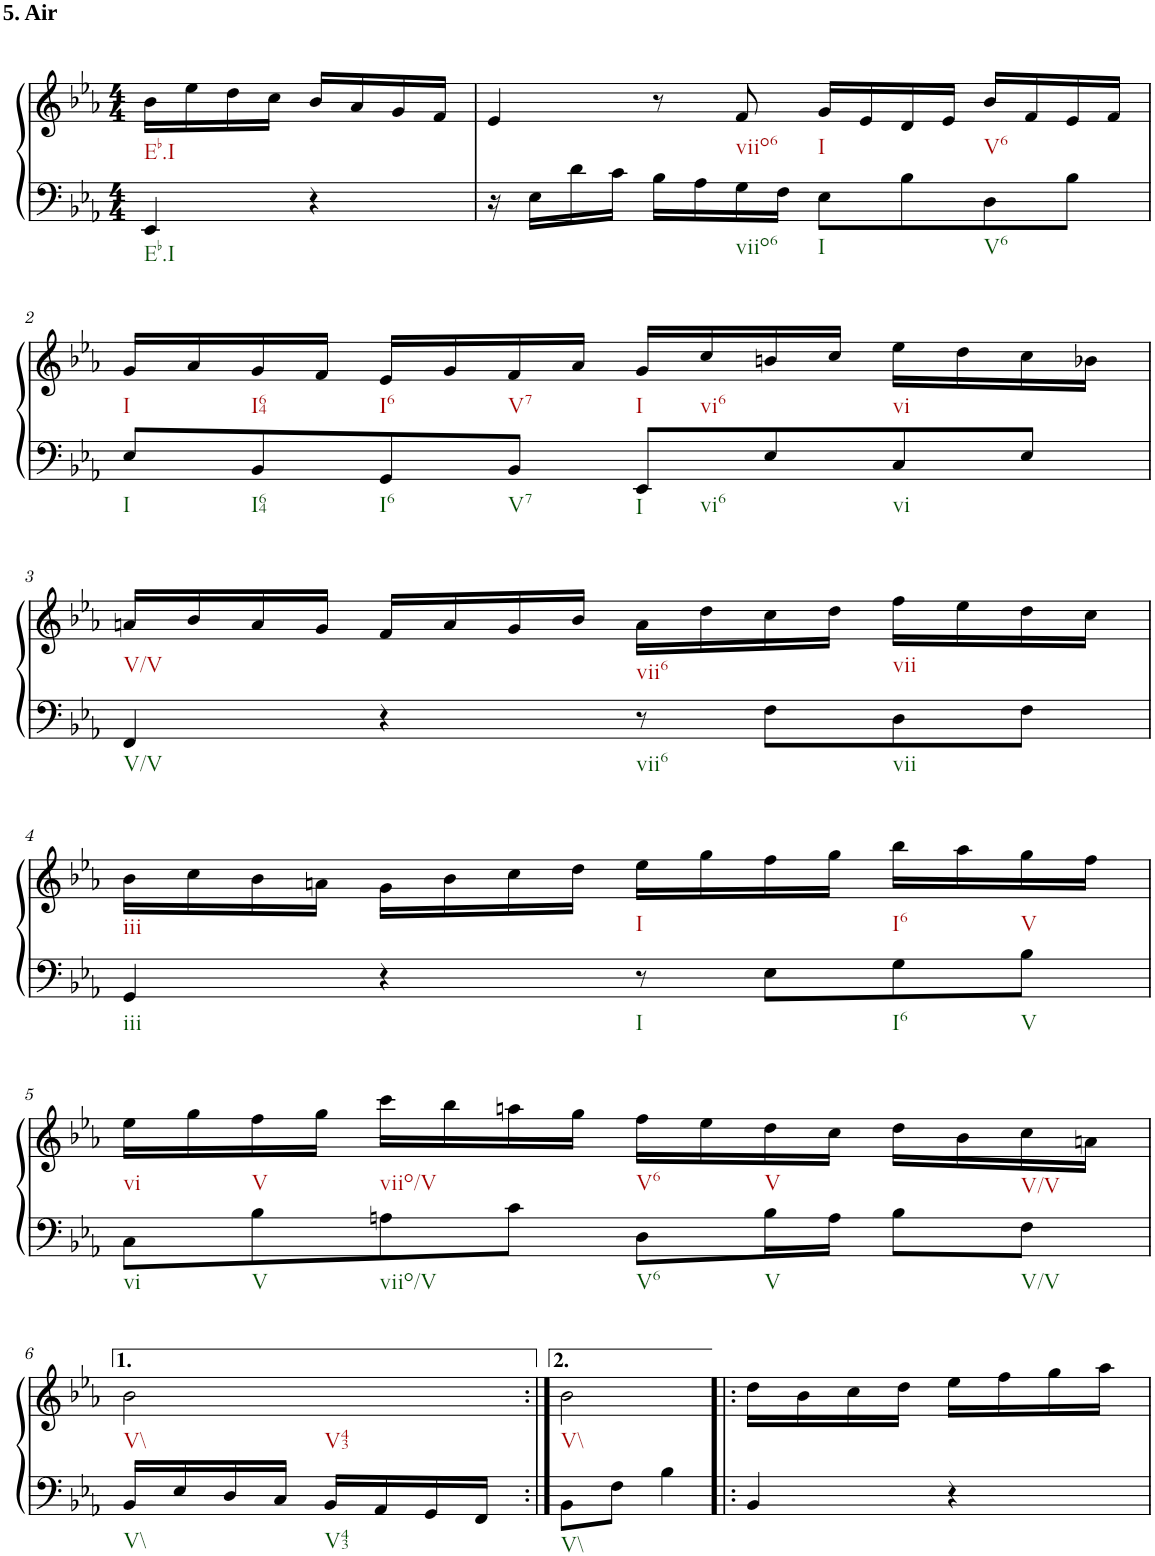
**kern	**kern
*part1	*part1
*staff2	*staff1
*I"Klavier linke Hand	*
*clefF4	*clefG2
*k[b-e-a-]	*k[b-e-a-]
*M4/4	*M4/4
=	=
!	!LO:TX:a:B:t=5. Air
4EE-/	16b-\LL
.	16ee-\
.	16dd\
.	16cc\JJ
4r	16b-/LL
.	16a-/
.	16g/
.	16f/JJ
=1	=1
16r	4e-/
16E-\LL	.
16d\	.
16c\JJ	.
16B-\LL	8r
16A-\	.
16G\	8f/
16F\JJ	.
8E-\L	16g/LL
.	16e-/
8B-\	16d/
.	16e-/JJ
8D\	16b-/LL
.	16f/
8B-\J	16e-/
.	16f/JJ
!!LO:LB:g=z
=2	=2
8E-/L	16g/LL
.	16a-/
8BB-/	16g/
.	16f/JJ
8GG/	16e-/LL
.	16g/
8BB-/J	16f/
.	16a-/JJ
8EE-/L	16g/LL
.	16cc/
8E-/	16bn/
.	16cc/JJ
8C/	16ee-\LL
.	16dd\
8E-/J	16cc\
.	16b-X\JJ
!!LO:LB:g=z
=3	=3
4FF/	16an/LL
.	16b-/
.	16a/
.	16g/JJ
4r	16f/LL
.	16a/
.	16g/
.	16b-/JJ
8r	16a\LL
.	16dd\
8F\L	16cc\
.	16dd\JJ
8D\	16ff\LL
.	16ee-\
8F\J	16dd\
.	16cc\JJ
!!LO:LB:g=z
=4	=4
4GG/	16b-\LL
.	16cc\
.	16b-\
.	16an\JJ
4r	16g\LL
.	16b-\
.	16cc\
.	16dd\JJ
8r	16ee-\LL
.	16gg\
8E-\L	16ff\
.	16gg\JJ
8G\	16bb-\LL
.	16aa-\
8B-\J	16gg\
.	16ff\JJ
!!LO:LB:g=z
=5	=5
8C\L	16ee-\LL
.	16gg\
8B-\	16ff\
.	16gg\JJ
8An\	16ccc\LL
.	16bb-\
8c\J	16aan\
.	16gg\JJ
8D\L	16ff\LL
.	16ee-\
16B-\L	16dd\
16A\JJ	16cc\JJ
8B-\L	16dd\LL
.	16b-\
8F\J	16cc\
.	16an\JJ
!!LO:LB:g=z
=6	=6
16BB-/LL	2b-\
16E-/	.
16D/	.
16C/JJ	.
16BB-/LL	.
16AA-/	.
16GG/	.
16FF/JJ	.
=6X1:|!	=6X1:|!
8BB-\L	2b-\
8F\J	.
4B-\	.
=6X2!|:	=6X2!|:
4BB-/	16dd\LL
.	16b-\
.	16cc\
.	16dd\JJ
4r	16ee-\LL
.	16ff\
.	16gg\
.	16aa-\JJ
=	=
*-	*-
